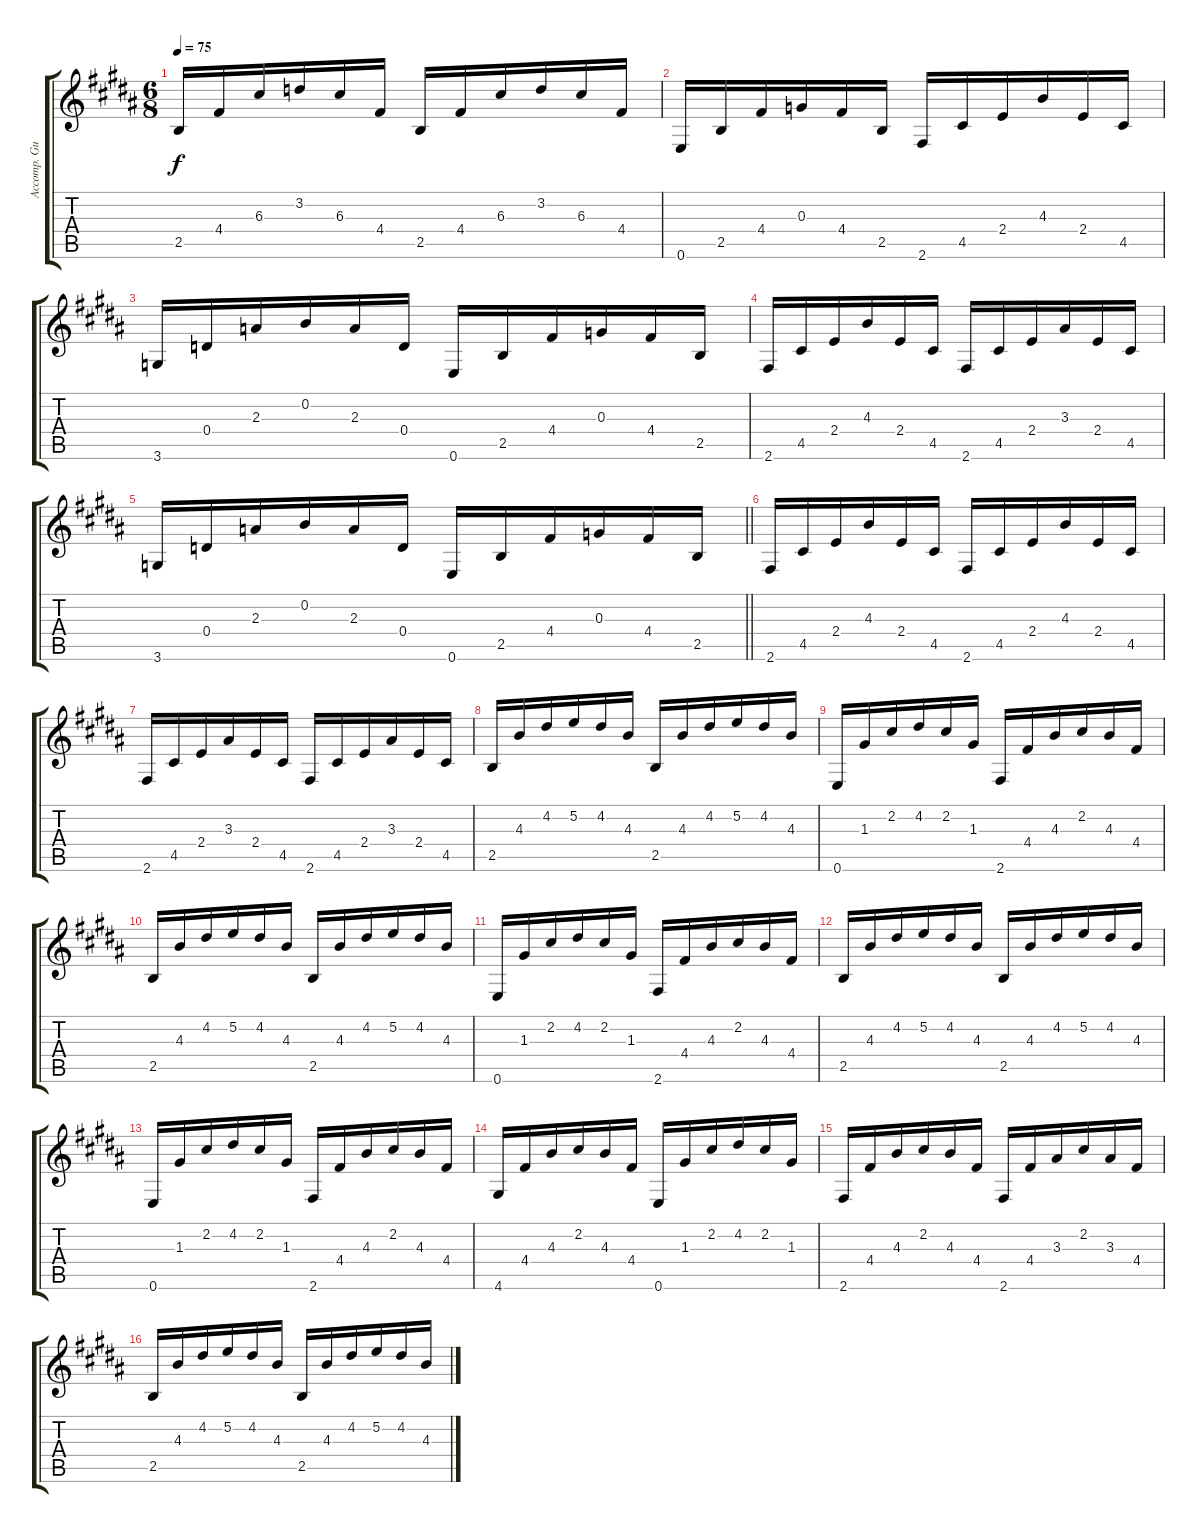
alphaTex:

\track ("Accomp. Guitar 2" "Accomp. Gu") {instrument electricguitarmuted}
\staff {score tabs}
\tuning (E4 B3 G3 D3 A2 E2) {hide}
\ts (6 8)
\tempo 75
\clef g2
\ks b
2.5.16{dy f} 4.4.16 6.3.16 3.2.16 6.3.16 4.4.16 2.5.16 4.4.16 6.3.16 3.2.16 6.3.16 4.4.16 |
0.6.16 2.5.16 4.4.16 0.3.16 4.4.16 2.5.16 2.6.16 4.5.16 2.4.16 4.3.16 2.4.16 4.5.16 |
3.6.16 0.4.16 2.3.16 0.2.16 2.3.16 0.4.16 0.6.16 2.5.16 4.4.16 0.3.16 4.4.16 2.5.16 |
2.6.16 4.5.16 2.4.16 4.3.16 2.4.16 4.5.16 2.6.16 4.5.16 2.4.16 3.3.16 2.4.16 4.5.16 |
\barLineRight lightlight
3.6.16 0.4.16 2.3.16 0.2.16 2.3.16 0.4.16 0.6.16 2.5.16 4.4.16 0.3.16 4.4.16 2.5.16 |
2.6.16 4.5.16 2.4.16 4.3.16 2.4.16 4.5.16 2.6.16 4.5.16 2.4.16 4.3.16 2.4.16 4.5.16 |
2.6.16 4.5.16 2.4.16 3.3.16 2.4.16 4.5.16 2.6.16 4.5.16 2.4.16 3.3.16 2.4.16 4.5.16 |
2.5.16 4.3.16 4.2.16 5.2.16 4.2.16 4.3.16 2.5.16 4.3.16 4.2.16 5.2.16 4.2.16 4.3.16 |
0.6.16 1.3.16 2.2.16 4.2.16 2.2.16 1.3.16 2.6.16 4.4.16 4.3.16 2.2.16 4.3.16 4.4.16 |
2.5.16 4.3.16 4.2.16 5.2.16 4.2.16 4.3.16 2.5.16 4.3.16 4.2.16 5.2.16 4.2.16 4.3.16 |
0.6.16 1.3.16 2.2.16 4.2.16 2.2.16 1.3.16 2.6.16 4.4.16 4.3.16 2.2.16 4.3.16 4.4.16 |
2.5.16 4.3.16 4.2.16 5.2.16 4.2.16 4.3.16 2.5.16 4.3.16 4.2.16 5.2.16 4.2.16 4.3.16 |
0.6.16 1.3.16 2.2.16 4.2.16 2.2.16 1.3.16 2.6.16 4.4.16 4.3.16 2.2.16 4.3.16 4.4.16 |
4.6.16 4.4.16 4.3.16 2.2.16 4.3.16 4.4.16 0.6.16 1.3.16 2.2.16 4.2.16 2.2.16 1.3.16 |
2.6.16 4.4.16 4.3.16 2.2.16 4.3.16 4.4.16 2.6.16 4.4.16 3.3.16 2.2.16 3.3.16 4.4.16 |
2.5.16 4.3.16 4.2.16 5.2.16 4.2.16 4.3.16 2.5.16 4.3.16 4.2.16 5.2.16 4.2.16 4.3.16
